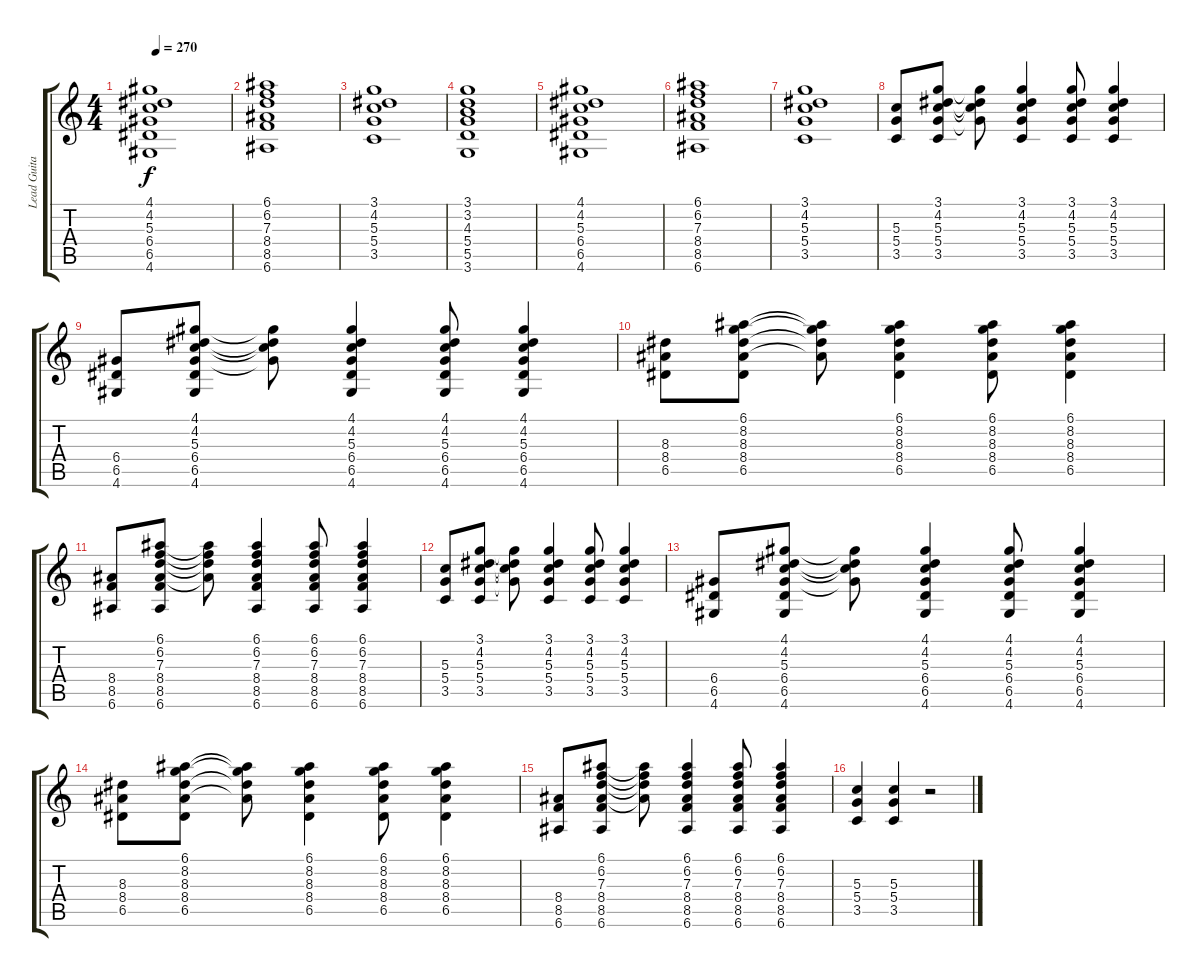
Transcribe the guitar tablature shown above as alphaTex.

\track ("Lead Guitar (Everything Went Numb)" "Lead Guita") {instrument distortionguitar}
\staff {score tabs}
\tuning (E4 B3 G3 D3 A2 E2) {hide}
\ts (4 4)
\tempo 270
\clef g2
\ks c
(4.1 4.2 5.3 6.4 6.5 4.6).1{dy f} |
(6.1 6.2 7.3 8.4 8.5 6.6).1 |
(3.1 4.2 5.3 5.4 3.5).1 |
(3.1 3.2 4.3 5.4 5.5 3.6).1 |
(4.1 4.2 5.3 6.4 6.5 4.6).1 |
(6.1 6.2 7.3 8.4 8.5 6.6).1 |
(3.1 4.2 5.3 5.4 3.5).1 |
(5.3 5.4 3.5).8 (3.1 4.2 5.3 5.4 3.5).8 (3.1{t} 4.2{t} 5.3{t} 5.4{t}).8 (3.1 4.2 5.3 5.4 3.5).4 (3.1 4.2 5.3 5.4 3.5).8 (3.1 4.2 5.3 5.4 3.5).4 |
(6.4 6.5 4.6).8 (4.1 4.2 5.3 6.4 6.5 4.6).8 (4.1{t} 4.2{t} 5.3{t} 6.4{t}).8 (4.1 4.2 5.3 6.4 6.5 4.6).4 (4.1 4.2 5.3 6.4 6.5 4.6).8 (4.1 4.2 5.3 6.4 6.5 4.6).4 |
(8.3 8.4 6.5).8 (6.1 8.2 8.3 8.4 6.5).8 (6.1{t} 8.2{t} 8.3{t} 8.4{t}).8 (6.1 8.2 8.3 8.4 6.5).4 (6.1 8.2 8.3 8.4 6.5).8 (6.1 8.2 8.3 8.4 6.5).4 |
(8.4 8.5 6.6).8 (6.1 6.2 7.3 8.4 8.5 6.6).8 (6.1{t} 6.2{t} 7.3{t} 8.4{t}).8 (6.1 6.2 7.3 8.4 8.5 6.6).4 (6.1 6.2 7.3 8.4 8.5 6.6).8 (6.1 6.2 7.3 8.4 8.5 6.6).4 |
(5.3 5.4 3.5).8 (3.1 4.2 5.3 5.4 3.5).8 (3.1{t} 4.2{t} 5.3{t} 5.4{t}).8 (3.1 4.2 5.3 5.4 3.5).4 (3.1 4.2 5.3 5.4 3.5).8 (3.1 4.2 5.3 5.4 3.5).4 |
(6.4 6.5 4.6).8 (4.1 4.2 5.3 6.4 6.5 4.6).8 (4.1{t} 4.2{t} 5.3{t} 6.4{t}).8 (4.1 4.2 5.3 6.4 6.5 4.6).4 (4.1 4.2 5.3 6.4 6.5 4.6).8 (4.1 4.2 5.3 6.4 6.5 4.6).4 |
(8.3 8.4 6.5).8 (6.1 8.2 8.3 8.4 6.5).8 (6.1{t} 8.2{t} 8.3{t} 8.4{t}).8 (6.1 8.2 8.3 8.4 6.5).4 (6.1 8.2 8.3 8.4 6.5).8 (6.1 8.2 8.3 8.4 6.5).4 |
(8.4 8.5 6.6).8 (6.1 6.2 7.3 8.4 8.5 6.6).8 (6.1{t} 6.2{t} 7.3{t} 8.4{t}).8 (6.1 6.2 7.3 8.4 8.5 6.6).4 (6.1 6.2 7.3 8.4 8.5 6.6).8 (6.1 6.2 7.3 8.4 8.5 6.6).4 |
(5.3 5.4 3.5).4 (5.3 5.4 3.5).4 r.2
